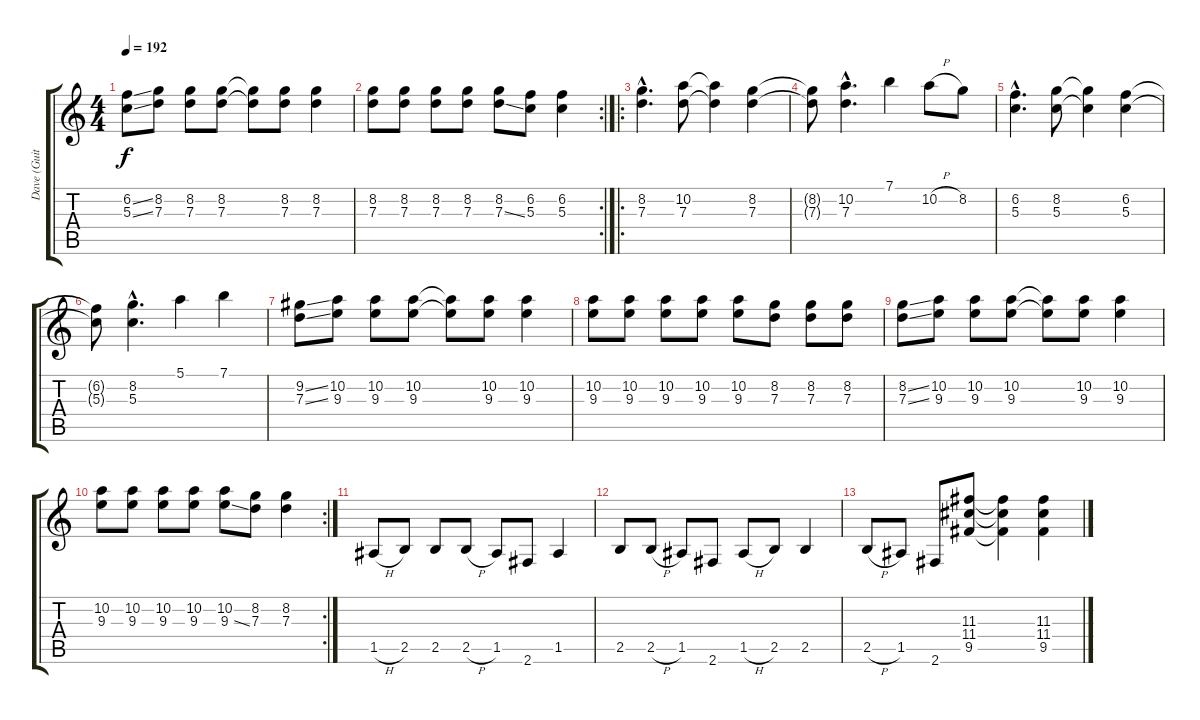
\track ("Dave (Guitar 1)" "Dave (Guit") {instrument distortionguitar}
\staff {score tabs}
\tuning (E4 B3 G3 D3 A2 E2) {hide}
\ts (4 4)
\tempo 192
\clef g2
\ks c
(6.2{ss} 5.3{ss}).8{dy f} (8.2 7.3).8 (8.2 7.3).8 (8.2 7.3).8 (8.2{t} 7.3{t}).8 (8.2 7.3).8 (8.2 7.3).4 |
\rc 2
(8.2 7.3).8 (8.2 7.3).8 (8.2 7.3).8 (8.2 7.3).8 (8.2 7.3{ss}).8 (6.2 5.3).8 (6.2 5.3).4 |
\ro
(8.2{hac} 7.3{hac}).4{d} (10.2 7.3).8 (10.2{t} 7.3{t}).4 (8.2 7.3).4 |
(8.2{t} 7.3{t}).8 (10.2{hac} 7.3{hac}).4{d} 7.1.4 10.2{h}.8 8.2.8 |
(6.2{hac} 5.3{hac}).4{d} (8.2 5.3).8 (8.2{t} 5.3{t}).4 (6.2 5.3).4 |
(6.2{t} 5.3{t}).8 (8.2{hac} 5.3{hac}).4{d} 5.1.4 7.1.4 |
(9.2{ss} 7.3{ss}).8 (10.2 9.3).8 (10.2 9.3).8 (10.2 9.3).8 (10.2{t} 9.3{t}).8 (10.2 9.3).8 (10.2 9.3).4 |
(10.2 9.3).8 (10.2 9.3).8 (10.2 9.3).8 (10.2 9.3).8 (10.2 9.3).8 (8.2 7.3).8 (8.2 7.3).8 (8.2 7.3).8 |
(8.2{ss} 7.3{ss}).8 (10.2 9.3).8 (10.2 9.3).8 (10.2 9.3).8 (10.2{t} 9.3{t}).8 (10.2 9.3).8 (10.2 9.3).4 |
\rc 2
(10.2 9.3).8 (10.2 9.3).8 (10.2 9.3).8 (10.2 9.3).8 (10.2 9.3{ss}).8 (8.2 7.3).8 (8.2 7.3).4 |
1.5{h}.8 2.5.8 2.5.8 2.5{h}.8 1.5.8 2.6.8 1.5.4 |
2.5.8 2.5{h}.8 1.5.8 2.6.8 1.5{h}.8 2.5.8 2.5.4 |
2.5{h}.8 1.5.8 2.6.8 (11.3 11.4 9.5).8 (11.3{t} 11.4{t} 9.5{t}).4 (11.3 11.4 9.5).4
